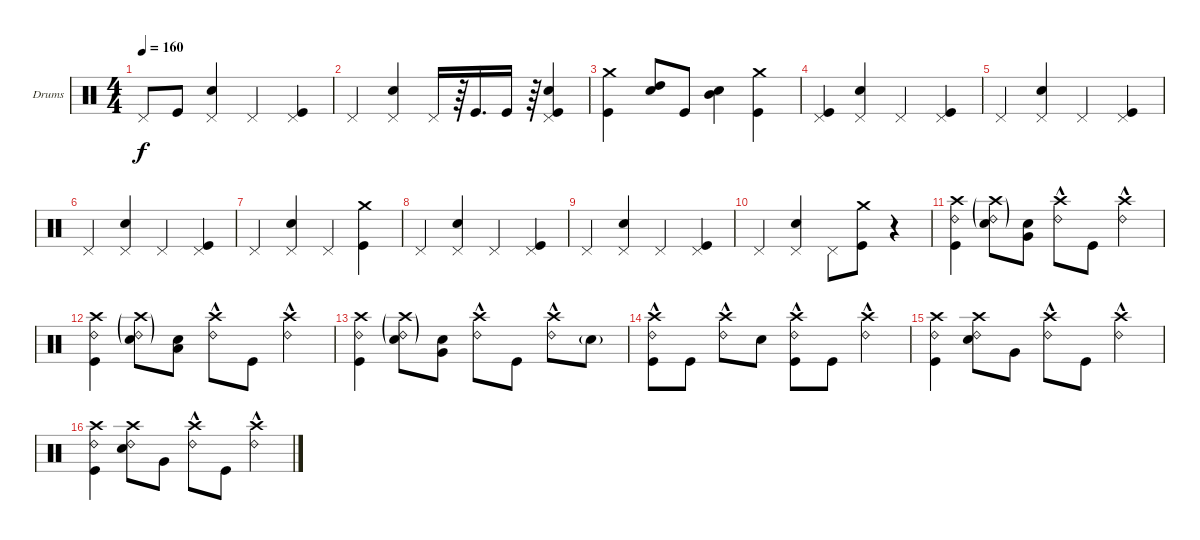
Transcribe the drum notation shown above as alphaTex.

\bracketExtendMode groupsimilarinstruments
\firstSystemTrackNameOrientation horizontal
\otherSystemsTrackNameOrientation horizontal
\track ("Drumkit" "Drums") {instrument percussion}
\staff {score}
\articulation defaults
\ts (4 4)
\tempo 160
\clef neutral
\ks c "Pedal Hi-Hat (hit)".8{dy f} "Kick (hit)".8
("Pedal Hi-Hat (hit)" "Snare (hit) 2").4 "Pedal Hi-Hat (hit)".4 ("Pedal Hi-Hat (hit)" "Kick (hit)").4 |
"Pedal Hi-Hat (hit)".4 ("Pedal Hi-Hat (hit)" "Snare (hit) 2").4 "Pedal Hi-Hat (hit)".16 r.64 "Kick (hit)".16{d} "Kick (hit)".16 r.64 ("Pedal Hi-Hat (hit)" "Snare (hit) 2" "Kick (hit)").4 |
("Kick (hit)" "Crash medium (hit)").4 ("High Tom (hit)" "Snare (hit) 2").8 "Kick (hit)".8 ("Mid Tom (hit)" "Snare (hit) 2").4 ("Crash medium (hit)" "Kick (hit)").4 |
("Pedal Hi-Hat (hit)" "Kick (hit)").4 ("Pedal Hi-Hat (hit)" "Snare (hit) 2").4 "Pedal Hi-Hat (hit)".4 ("Kick (hit)" "Pedal Hi-Hat (hit)").4 |
"Pedal Hi-Hat (hit)".4 ("Snare (hit) 2" "Pedal Hi-Hat (hit)").4 "Pedal Hi-Hat (hit)".4 ("Kick (hit)" "Pedal Hi-Hat (hit)").4 |
"Pedal Hi-Hat (hit)".4 ("Snare (hit) 2" "Pedal Hi-Hat (hit)").4 "Pedal Hi-Hat (hit)".4 ("Kick (hit)" "Pedal Hi-Hat (hit)").4 |
"Pedal Hi-Hat (hit)".4 ("Snare (hit) 2" "Pedal Hi-Hat (hit)").4 "Pedal Hi-Hat (hit)".4 ("Crash medium (hit)" "Kick (hit)").4 |
"Pedal Hi-Hat (hit)".4 ("Pedal Hi-Hat (hit)" "Snare (hit) 2").4 "Pedal Hi-Hat (hit)".4 ("Kick (hit)" "Pedal Hi-Hat (hit)").4 |
"Pedal Hi-Hat (hit)".4 ("Snare (hit) 2" "Pedal Hi-Hat (hit)").4 "Pedal Hi-Hat (hit)".4 ("Pedal Hi-Hat (hit)" "Kick (hit)").4 |
"Pedal Hi-Hat (hit)".4 ("Pedal Hi-Hat (hit)" "Snare (hit) 2").4 "Pedal Hi-Hat (hit)".8 ("Crash medium (hit)" "Kick (hit)").8 r.4 |
("Kick (hit)" "Ride (bell) 2" "Crash high (hit)").4 ("Snare (hit) 2"{g} "Ride (bell) 2"{g} "Crash high (hit)"{g}).8 ("Very Low Tom (hit)" "Snare (hit) 2").8 ("Ride (bell) 2"{hac} "Crash high (hit)"{hac}).8 "Kick (hit)".8 ("Ride (bell) 2"{hac} "Crash high (hit)"{hac}).4 |
("Kick (hit)" "Ride (bell) 2" "Crash high (hit)").4 ("Snare (hit) 2"{g} "Ride (bell) 2"{g} "Crash high (hit)"{g}).8 ("Low Tom (hit)" "Snare (hit) 2").8 ("Ride (bell) 2"{hac} "Crash high (hit)"{hac}).8 "Kick (hit)".8 ("Ride (bell) 2"{hac} "Crash high (hit)"{hac}).4 |
("Kick (hit)" "Ride (bell) 2" "Crash high (hit)").4 ("Snare (hit) 2"{g} "Ride (bell) 2"{g} "Crash high (hit)"{g}).8 ("Very Low Tom (hit)" "Snare (hit) 2").8 ("Ride (bell) 2"{hac} "Crash high (hit)"{hac}).8 "Kick (hit)".8 ("Ride (bell) 2"{hac} "Crash high (hit)"{hac}).8 "Snare (hit) 2"{g}.8 |
("Ride (bell) 2"{hac} "Kick (hit)"{hac} "Crash high (hit)"{hac}).8 "Kick (hit)".8 ("Ride (bell) 2"{hac} "Crash high (hit)"{hac}).8 "Snare (hit) 2".8 ("Ride (bell) 2"{hac} "Kick (hit)"{hac} "Crash high (hit)"{hac}).8 "Kick (hit)".8 ("Ride (bell) 2"{hac} "Crash high (hit)"{hac}).4 |
("Ride (bell) 2" "Kick (hit)" "Crash high (hit)").4 ("Ride (bell) 2" "Snare (hit) 2" "Crash high (hit)").8 "Very Low Tom (hit)".8 ("Ride (bell) 2"{hac} "Crash high (hit)"{hac}).8 "Kick (hit)".8 ("Ride (bell) 2"{hac} "Crash high (hit)"{hac}).4 |
("Kick (hit)" "Ride (bell) 2" "Crash high (hit)").4 ("Snare (hit) 2" "Ride (bell) 2" "Crash high (hit)").8 "Very Low Tom (hit)".8 ("Ride (bell) 2"{hac} "Crash high (hit)"{hac}).8 "Kick (hit)".8 ("Ride (bell) 2"{hac} "Crash high (hit)"{hac}).4
